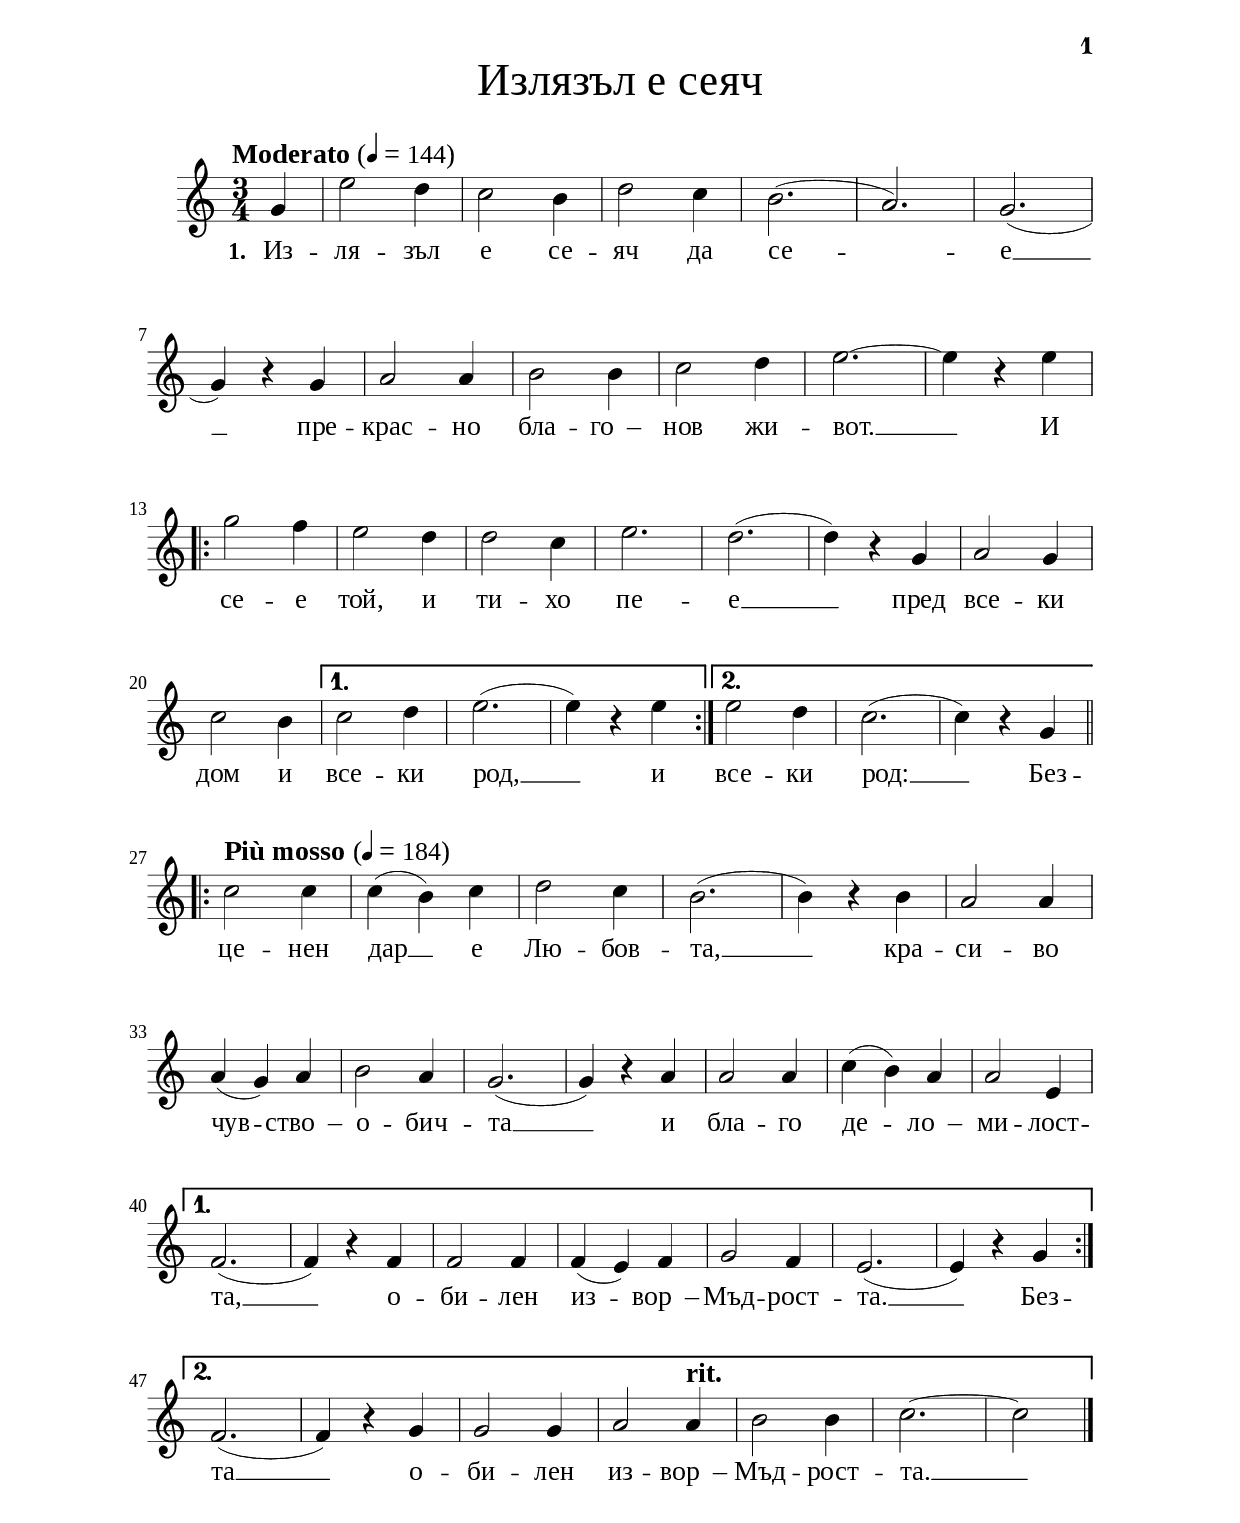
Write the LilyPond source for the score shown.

\version "2.24.4"

% include paper part and global functions
\include "include/globals.ily"

"rightBraces018a" = \markup {
  \column {
    % repeat braces
    \translate #'(0 . -8.1 )
    \right-brace #22

  }
  \column {
    % repeat numbers
    \translate #'(0 . -8.9 )
    2
  }
}

"rightBraces018b" = \markup {
  \column {
    % repeat braces
    \translate #'(0 . -4.4 )
    \right-brace #48

  }
  \column {
    % repeat numbers
    \translate #'(0 . -5.2 )
    2
  }
}

"rightBraces018c" = \markup {
  \column {
    % repeat braces
    \translate #'(0 . -9.7 )
    \right-brace #22

  }
  \column {
    % repeat numbers
    \translate #'(0 . -11.2 )
    2
  }
}

\bookpart {
  \label #'ref018
  \tocItem \markup "Излязъл е сеяч"
  \include "include/bookpart-paper.ily"
  \score {
    \include "include/score-layout.ily"

    \new Voice \absolute  {
      \clef treble
      \key c \major
      \time 3/4
      \tempoFunc "Moderato" 4 "144"

      \partial 4 g'4| e''2 d''4| c''2 b'4|d''2 c''4| b'2. (|a'2.) g'2. (| \break

      g'4 ) r4 g'4 | a'2 a'4 | b'2 b'4 | c''2 d''4 | e''2.~ e''4 r4 e'' | \break

      \repeat volta 2 {
        g''2 f''4 | e''2 d''4 | d''2 c''4 | e''2.| d''2. ( |d''4) r4 g'4| a'2 g'4| \break

        c''2 b'4 |
      }
      \alternative {
        {  c''2 d''4| e''2. (| e''4 ) r4  e''4| }
        { e''2 d''4 | c''2. (| c''4 )  r4 g'4  |  \break }
      }

      \repeat volta 2 {
        \tempoFunc "Più mosso" 4 "184"
        \bar ".|:-||" c''2 c''4 | c''4 ( b'4 ) c''4 | d''2 c''4 | b'2. (| b'4 ) r4 b'4 | a'2 a'4 | \break
        a'4 ( g'4 ) a'4 | b'2 a'4 | g'2. ( | g'4 ) r4 a'4 | a'2 a'4 | c''4 ( b'4) a'4 | a'2 e'4 |  \break
      }
      \alternative {
        {  f'2. (|  f'4 )  r4 f'4 | f'2 f'4 | f'4 ( e'4 ) f'4 | g'2 f'4 |e'2. (| e'4 ) r4 g'4   \break }
        {
          f'2. (|  f'4 ) r4 g'4 | g'2 g'4 | a'2
          % \override Score.RehearsalMark.outside-staff-priority = #99
          \override Score.MetronomeMark.outside-staff-priority = #99
          \tempo"rit."  % places rit. below alternative bracket
          a'4 | b'2 b'4 | c''2. ~ | c''2  \bar "|."
        }
      }
    }

    \addlyrics {
      \set stanza = "1. " Из -- ля -- зъл е се -- яч да се -- е __
      пре -- крас -- но бла -- "го  –" нов жи -- вот. __ И
      се -- е той, и ти -- хо пе -- е __ пред все -- ки
      дом и все -- ки род, __  и все -- ки род: __ Без --
      це -- нен дар __ е Лю -- бов -- та, __ кра --  си -- во
      чув -- "ство  –" о -- бич -- та __  и бла -- го де -- "ло  –" ми -- лост --
      та, __  о -- би -- лен из -- "вор  –" Мъд -- рост -- та. __ Без --
      та  __  о -- би -- лен из -- "вор  –" Мъд -- рост -- та. __
    }

    \header {
      title = \titleFunc #'ref_desc_2 "Излязъл е сеяч" "Izljazăl e sejač"
    }

    \midi{}

  } % score



  \markup \abs-fontsize #12 \override #`(baseline-skip . ,bgCoupletBaselineSkip) {

    \fill-line {
      \column {
        \line {
          \bold "2."
          \column {
            "И който чуе, в миг потръпва"
            "от тоя благ и мил напев;"
            "и просиява, и възкръсва,"
            "и благославя тоз посев."
          }  \"rightBraces018a"
        }

        \vspace #1.1
        \line{ \italic"    Припев:"}
        %\vspace #0.3
        \line {
          "   "
          \column {
            "Безценен дар е Любовта,"
            "красиво чувство – обичта"
            "и благо дело – милостта,"
            "обилен извор – Мъдростта."
          } \"rightBraces018b"
        }
        \vspace #1
        \line {
          \bold "3."
          \column {
            "Любов вселената облива,"
            "от обич грее всяка твар;"
            "живот в живота се прелива,"
            "тук няма вече млад и стар."
          } \"rightBraces018a"
        }
        \vspace #1
        \line {
          \bold " "
          \column {
            \italic "  Припев ..."
          }
        }
      }
    }
  }

} % bookpart
